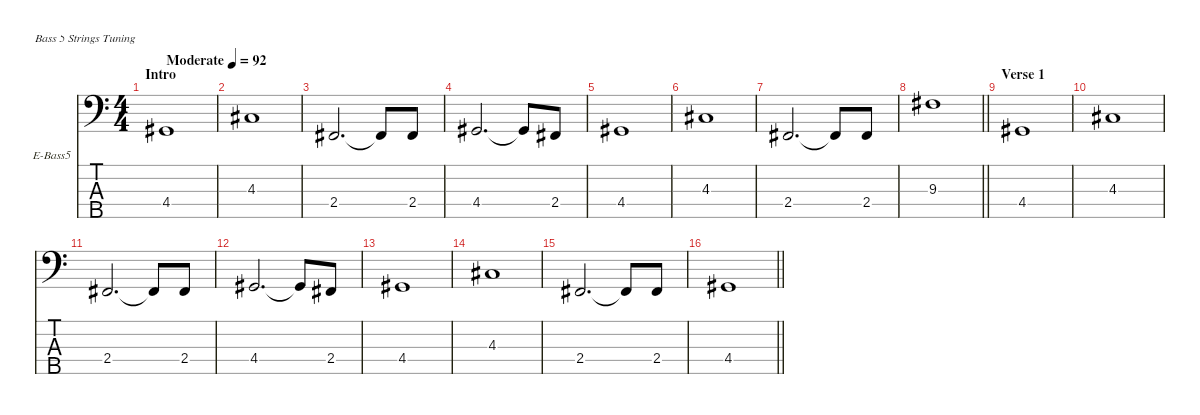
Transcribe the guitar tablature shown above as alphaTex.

\hideDynamics
\bracketExtendMode nobrackets
\firstSystemTrackNameOrientation horizontal
\otherSystemsTrackNameOrientation horizontal
\track ("Bass" "E-Bass5") {instrument electricbassfinger}
\staff {score tabs}
\tuning (G2 D2 A1 E1 B0)
\ts (4 4)
\beaming (8 2 2 2 2)
\section ("" "Intro")
\tempo (92 "Moderate")
\clef f4
\ks aminor
4.4{acc #}.1{dy f instrument electricbassfinger} |
4.3{acc #}.1 |
2.4{acc #}.2{d} 2.4{t acc #}.8 2.4{acc #}.8 |
4.4{acc #}.2{d} 4.4{t acc #}.8 2.4{acc #}.8 |
4.4{acc #}.1 |
4.3{acc #}.1 |
2.4{acc #}.2{d} 2.4{t acc #}.8 2.4{acc #}.8 |
\barLineRight lightlight
9.3{acc #}.1 |
\section ("" "Verse 1")
4.4{acc #}.1 |
4.3{acc #}.1 |
2.4{acc #}.2{d} 2.4{t acc #}.8 2.4{acc #}.8 |
4.4{acc #}.2{d} 4.4{t acc #}.8 2.4{acc #}.8 |
4.4{acc #}.1 |
4.3{acc #}.1 |
2.4{acc #}.2{d} 2.4{t acc #}.8 2.4{acc #}.8 |
\barLineRight lightlight
4.4{acc #}.1
